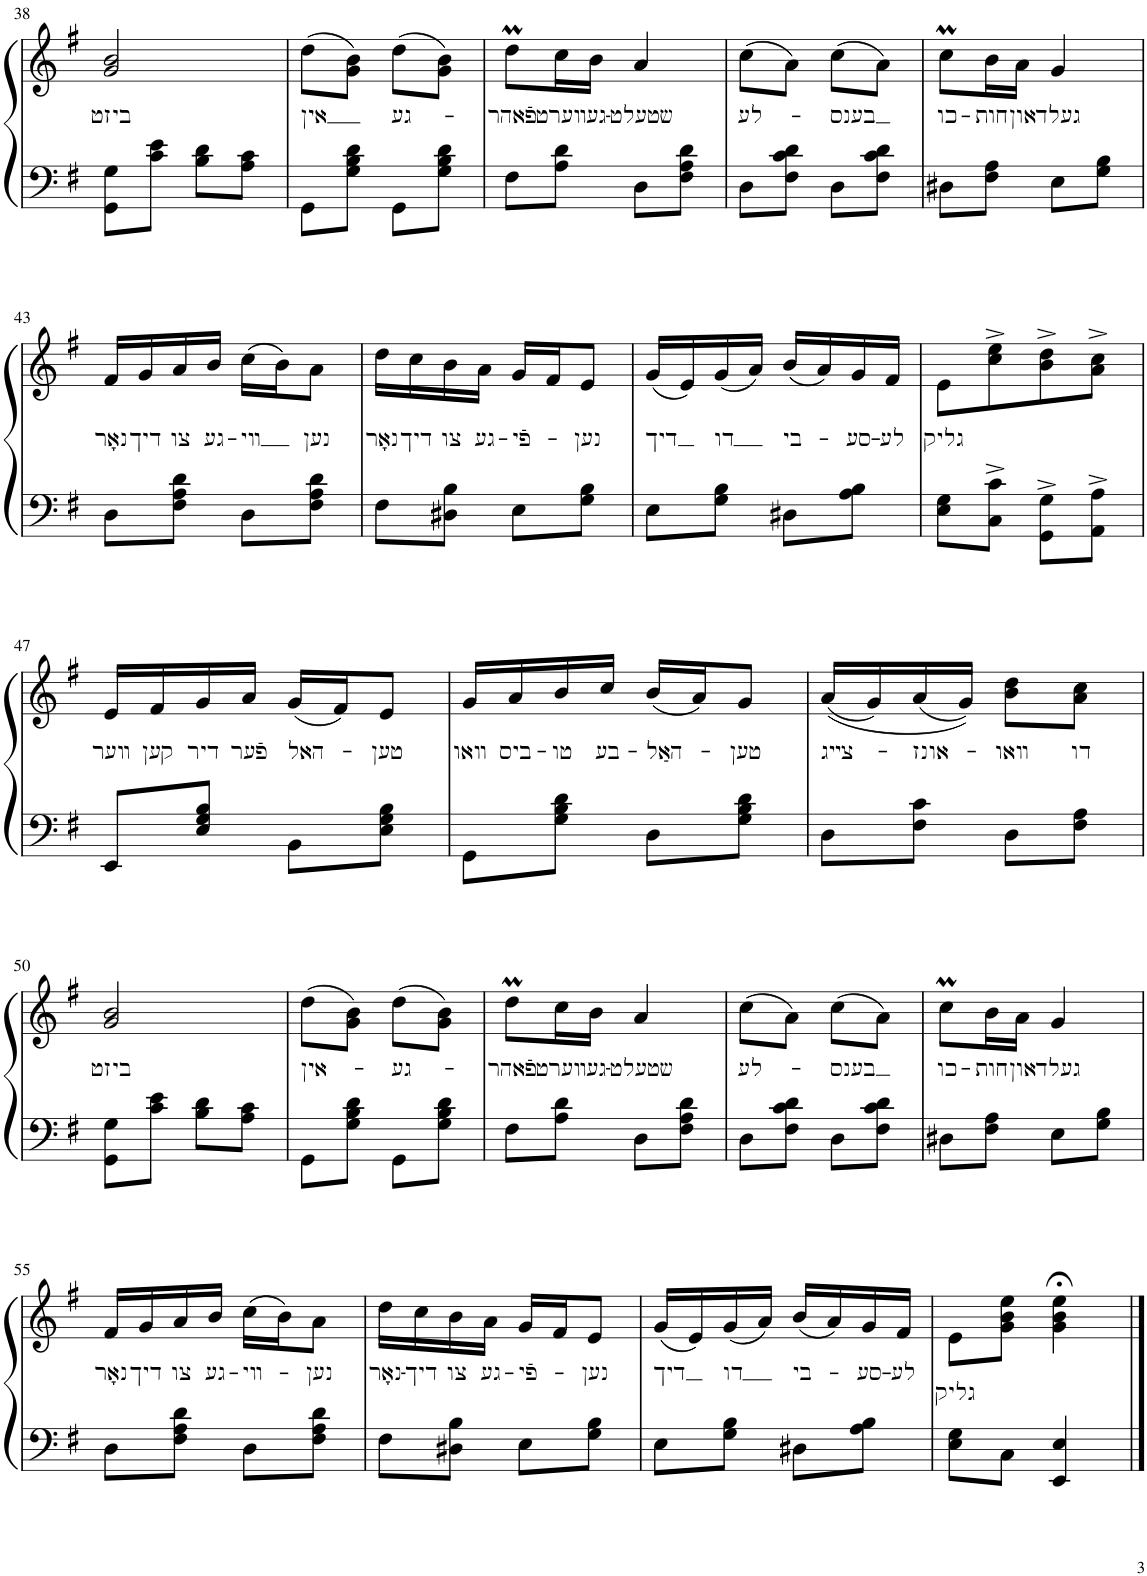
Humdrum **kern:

**kern	**kern	**text
*part1	*part1	*part1
*staff2	*staff1	*staff1
*I"Klavier	*	*
*I'Klav.	*	*
!!LO:PB:g=z
*clefF4	*clefG2	*
*k[f#]	*k[f#]	*
*M2/4	*M2/4	*
=38	=38	=38
!	!	!LO:LY:b
8GG\ 8G\L	2g/ 2b/	ביזט
8c\ 8e\J	.	.
8B\ 8d\L	.	.
8A\ 8c\J	.	.
=39	=39	=39
!	!	!LO:LY:b
8GG\L	(8dd\L	אין
8G\ 8B\ 8d\J	8g\ 8b\J)	.
!	!	!LO:LY:b
8GG\L	(8dd\L	גע-
8G\ 8B\ 8d\J	8g\ 8b\J)	.
=40	=40	=40
!	!	!LO:LY:b
8F#\L	8ddM\L	-פֿאהר
!	!	!LO:LY:b
8A\ 8d\J	16cc\L	װערט
!	!	!LO:LY:b
.	16b\JJ	גע-
!	!	!LO:LY:b
8D\L	4a/	-שטעלט
8F#\ 8A\ 8d\J	.	.
=41	=41	=41
!	!	!LO:LY:b
8D\L	(8cc\L	לע-
8F#\ 8c\ 8d\J	8a\J)	.
!	!	!LO:LY:b
8D\L	(8cc\L	-בענס
8F#\ 8c\ 8d\J	8a\J)	.
=42	=42	=42
!	!	!LO:LY:b
8D#X\L	8ccM\L	כו-
!	!	!LO:LY:b
8F#\ 8A\J	16b\L	-חות
!	!	!LO:LY:b
.	16a\JJ	און
!	!	!LO:LY:b
8E\L	4g/	געלד
8G\ 8B\J	.	.
!!LO:LB:g=z
=43	=43	=43
!	!	!LO:LY:b
8D\L	16f#/LL	נאָר
!	!	!LO:LY:b
.	16g/	דיך
!	!	!LO:LY:b
8F#\ 8A\ 8d\J	16a/	צו
!	!	!LO:LY:b
.	16b/JJ	גע-
!	!	!LO:LY:b
8D\L	(16cc\LL	-װי
.	16b\J)	.
!	!	!LO:LY:b
8F#\ 8A\ 8d\J	8a\J	נען
=44	=44	=44
!	!	!LO:LY:b
8F#\L	16dd\LL	נאָר
!	!	!LO:LY:b
.	16cc\	דיך
!	!	!LO:LY:b
8D#X\ 8B\J	16b\	צו
!	!	!LO:LY:b
.	16a\JJ	גע-
!	!	!LO:LY:b
8E\L	16g/LL	-פֿי-
.	16f#/J	.
!	!	!LO:LY:b
8G\ 8B\J	8e/J	-נען
=45	=45	=45
!	!	!LO:LY:b
8E\L	(16g/LL	דיך
.	16e/)	.
!	!	!LO:LY:b
8G\ 8B\J	(16g/	דו
.	16a/JJ)	.
!	!	!LO:LY:b
8D#X\L	(16b/LL	בי-
.	16a/)	.
!	!	!LO:LY:b
8A\ 8B\J	16g/	-סע-
!	!	!LO:LY:b
.	16f#/JJ	-לע
=46	=46	=46
!	!	!LO:LY:b
8E\ 8G\L	8e\L	גליק
8C\^ 8c\^J	8cc\^ 8ee\^	.
8GG\^ 8G\^L	8b\^ 8dd\^	.
8AA\^ 8A\^J	8a\^ 8cc\^J	.
!!LO:LB:g=z
=47	=47	=47
!	!	!LO:LY:b
8EE/L	16e/LL	װער
!	!	!LO:LY:b
.	16f#/	קען
!	!	!LO:LY:b
8E/ 8G/ 8B/J	16g/	דיר
!	!	!LO:LY:b
.	16a/JJ	פֿער
!	!	!LO:LY:b
8BB\L	(16g/LL	האל-
.	16f#/J)	.
!	!	!LO:LY:b
8E\ 8G\ 8B\J	8e/J	-טען
=48	=48	=48
!	!	!LO:LY:b
8GG\L	16g/LL	װאו
!	!	!LO:LY:b
.	16a/	ביס-
!	!	!LO:LY:b
8G\ 8B\ 8d\J	16b/	-טו
!	!	!LO:LY:b
.	16cc/JJ	בע-
!	!	!LO:LY:b
8D\L	(16b/LL	-האַל-
.	16a/J)	.
!	!	!LO:LY:b
8G\ 8B\ 8d\J	8g/J	-טען
=49	=49	=49
!	!	!LO:LY:b
8D\L	((16a/LL	צײג-
.	16g/)	.
!	!	!LO:LY:b
8F#\ 8c\J	(16a/	-אונז-
.	16g/JJ))	.
!	!	!LO:LY:b
8D\L	8b\ 8dd\L	-װאו
!	!	!LO:LY:b
8F#\ 8A\J	8a\ 8cc\J	דו
!!LO:LB:g=z
=50	=50	=50
!	!	!LO:LY:b
8GG\ 8G\L	2g/ 2b/	ביזט
8c\ 8e\J	.	.
8B\ 8d\L	.	.
8A\ 8c\J	.	.
=51	=51	=51
!	!	!LO:LY:b
8GG\L	(8dd\L	אין-
8G\ 8B\ 8d\J	8g\ 8b\J)	.
!	!	!LO:LY:b
8GG\L	(8dd\L	-גע-
8G\ 8B\ 8d\J	8g\ 8b\J)	.
=52	=52	=52
!	!	!LO:LY:b
8F#\L	8ddM\L	-פֿאהר
!	!	!LO:LY:b
8A\ 8d\J	16cc\L	װערט
!	!	!LO:LY:b
.	16b\JJ	גע-
!	!	!LO:LY:b
8D\L	4a/	-שטעלט
8F#\ 8A\ 8d\J	.	.
=53	=53	=53
!	!	!LO:LY:b
8D\L	(8cc\L	לע-
8F#\ 8c\ 8d\J	8a\J)	.
!	!	!LO:LY:b
8D\L	(8cc\L	בענס
8F#\ 8c\ 8d\J	8a\J)	.
=54	=54	=54
!	!	!LO:LY:b
8D#X\L	8ccM\L	כו-
!	!	!LO:LY:b
8F#\ 8A\J	16b\L	-חות
!	!	!LO:LY:b
.	16a\JJ	און
!	!	!LO:LY:b
8E\L	4g/	געלד
8G\ 8B\J	.	.
!!LO:LB:g=z
=55	=55	=55
!	!	!LO:LY:b
8D\L	16f#/LL	נאָר
!	!	!LO:LY:b
.	16g/	דיך
!	!	!LO:LY:b
8F#\ 8A\ 8d\J	16a/	צו
!	!	!LO:LY:b
.	16b/JJ	גע-
!	!	!LO:LY:b
8D\L	(16cc\LL	-װי-
.	16b\J)	.
!	!	!LO:LY:b
8F#\ 8A\ 8d\J	8a\J	-נען
=56	=56	=56
!	!	!LO:LY:b
8F#\L	16dd\LL	נאָר-
!	!	!LO:LY:b
.	16cc\	-דיך
!	!	!LO:LY:b
8D#X\ 8B\J	16b\	צו
!	!	!LO:LY:b
.	16a\JJ	גע-
!	!	!LO:LY:b
8E\L	16g/LL	-פֿי-
.	16f#/J	.
!	!	!LO:LY:b
8G\ 8B\J	8e/J	נען
=57	=57	=57
!	!	!LO:LY:b
8E\L	(16g/LL	דיך
.	16e/)	.
!	!	!LO:LY:b
8G\ 8B\J	(16g/	דו
.	16a/JJ)	.
!	!	!LO:LY:b
8D#X\L	(16b/LL	בי-
.	16a/)	.
!	!	!LO:LY:b
8A\ 8B\J	16g/	-סע-
!	!	!LO:LY:b
.	16f#/JJ	-לע
=58	=58	=58
!	!	!LO:LY:b
8E\ 8G\L	8e\L	גליק
8C\J	8g\ 8b\ 8ee\J	.
4EE/ 4E/	4g\;< 4b\;< 4ee\;<	.
==	==	==
*-	*-	*-
